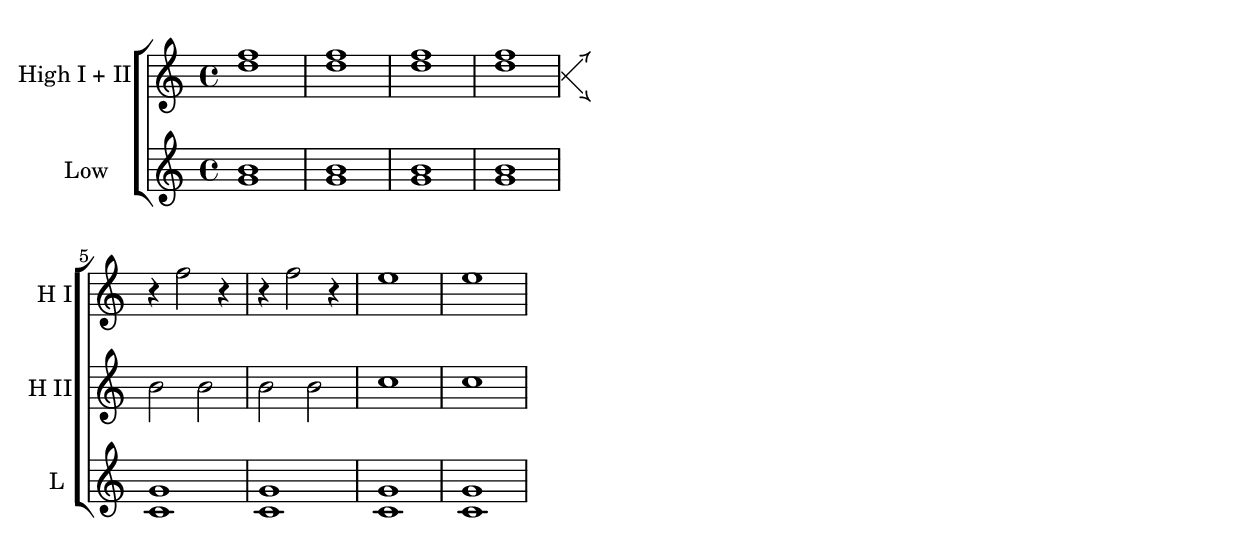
%% DO NOT EDIT this file manually; it is automatically
%% generated from LSR http://lsr.dsi.unimi.it
%% Make any changes in LSR itself, or in Documentation/snippets/new/ ,
%% and then run scripts/auxiliar/makelsr.py
%%
%% This file is in the public domain.
\version "2.14.2"

\header {
  lsrtags = "staff-notation, symbols-and-glyphs, vocal-music"

  texidoc = "
This snippet defines the @code{\\splitStaffBarLine} command, which adds
arrows in north-east and south-east directions at a bar line, to denote
that several voices sharing a staff will each continue on a staff of
their own in the next system.

"
  doctitle = "Adding indicators to staves which get split after a break"
} % begin verbatim

#(define-markup-command (arrow-at-angle layout props angle-deg length fill)
   (number? number? boolean?)
   (let* (
          ;; PI-OVER-180 and degrees->radians are taken from flag-styles.scm
          (PI-OVER-180 (/ (atan 1 1) 45))
          (degrees->radians (lambda (degrees) (* degrees PI-OVER-180)))
          (angle-rad (degrees->radians angle-deg))
          (target-x (* length (cos angle-rad)))
          (target-y (* length (sin angle-rad))))
     (interpret-markup layout props
                       (markup
                        #:translate (cons (/ target-x 2) (/ target-y 2))
                        #:rotate angle-deg
                        #:translate (cons (/ length -2) 0)
                        #:concat (#:draw-line (cons length 0)
                                              #:arrow-head X RIGHT fill)))))

splitStaffBarLineMarkup = \markup \with-dimensions #'(0 . 0) #'(0 . 0) {
  \combine
    \arrow-at-angle #45 #(sqrt 8) ##f
    \arrow-at-angle #-45 #(sqrt 8) ##f
}

splitStaffBarLine = {
  \once \override Staff.BarLine #'stencil =
    #(lambda (grob)
       (ly:stencil-combine-at-edge
        (ly:bar-line::print grob)
        X RIGHT
        (grob-interpret-markup grob splitStaffBarLineMarkup)
        0))
  \break
}

\paper {
  ragged-right = ##t
  short-indent = 5\mm
}

\score {
  <<
    \new ChoirStaff <<
      \new Staff \with { instrumentName = #"High I + II" } {
        <<
          \repeat unfold 4 f''1
          \\
          \repeat unfold 4 d''1
        >>
        \splitStaffBarLine
      }
      \new Staff \with { instrumentName = #"Low" } {
        <<
          \repeat unfold 4 b'1
          \\
          \repeat unfold 4 g'1
        >>
      }

      \new Staff \with { shortInstrumentName = #"H I" } {
        R1*4
        \repeat unfold 2 { r4 f''2 r4 } \repeat unfold 2 e''1
      }
      \new Staff \with { shortInstrumentName = #"H II" } {
        R1*4
        \repeat unfold 4 b'2 \repeat unfold 2 c''1
      }
      \new Staff \with { shortInstrumentName = #"L" } {
        R1*4
        <<
          \repeat unfold 4 g'1
          \\
          \repeat unfold 4 c'1
        >>
      }
    >>
  >>
  \layout {
    \context {
      \Staff \RemoveEmptyStaves
      \override VerticalAxisGroup #'remove-first = ##t
    }
  }
}
